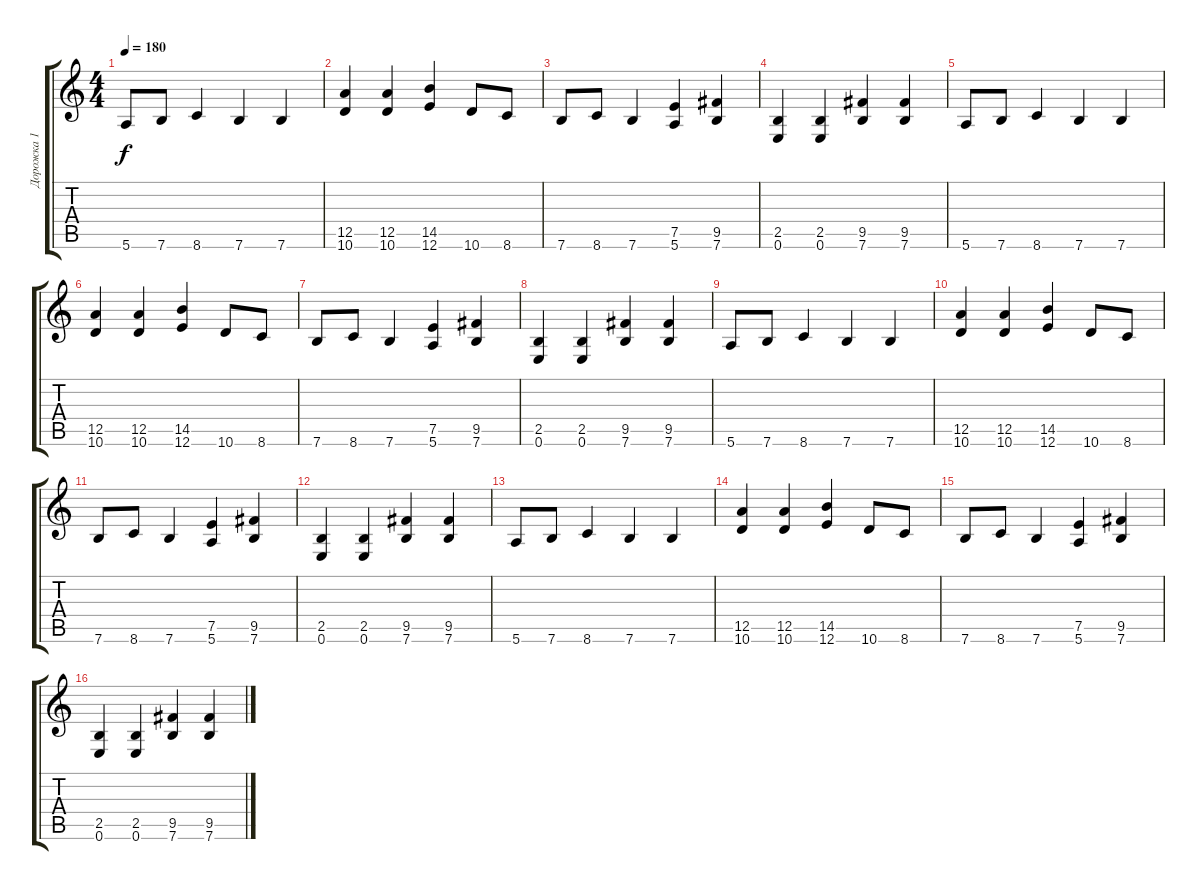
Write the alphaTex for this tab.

\track ("Дорожка 1" "Дорожка 1") {instrument distortionguitar}
\staff {score tabs}
\tuning (E4 B3 G3 D3 A2 E2) {hide}
\ts (4 4)
\tempo 180
\clef g2
\ks c
5.6.8{dy f} 7.6.8 8.6.4 7.6.4 7.6.4 |
(12.5 10.6).4 (12.5 10.6).4 (14.5 12.6).4 10.6.8 8.6.8 |
7.6.8 8.6.8 7.6.4 (7.5 5.6).4 (9.5 7.6).4 |
(2.5 0.6).4 (2.5 0.6).4 (9.5 7.6).4 (9.5 7.6).4 |
5.6.8 7.6.8 8.6.4 7.6.4 7.6.4 |
(12.5 10.6).4 (12.5 10.6).4 (14.5 12.6).4 10.6.8 8.6.8 |
7.6.8 8.6.8 7.6.4 (7.5 5.6).4 (9.5 7.6).4 |
(2.5 0.6).4 (2.5 0.6).4 (9.5 7.6).4 (9.5 7.6).4 |
5.6.8 7.6.8 8.6.4 7.6.4 7.6.4 |
(12.5 10.6).4 (12.5 10.6).4 (14.5 12.6).4 10.6.8 8.6.8 |
7.6.8 8.6.8 7.6.4 (7.5 5.6).4 (9.5 7.6).4 |
(2.5 0.6).4 (2.5 0.6).4 (9.5 7.6).4 (9.5 7.6).4 |
5.6.8 7.6.8 8.6.4 7.6.4 7.6.4 |
(12.5 10.6).4 (12.5 10.6).4 (14.5 12.6).4 10.6.8 8.6.8 |
7.6.8 8.6.8 7.6.4 (7.5 5.6).4 (9.5 7.6).4 |
(2.5 0.6).4 (2.5 0.6).4 (9.5 7.6).4 (9.5 7.6).4
